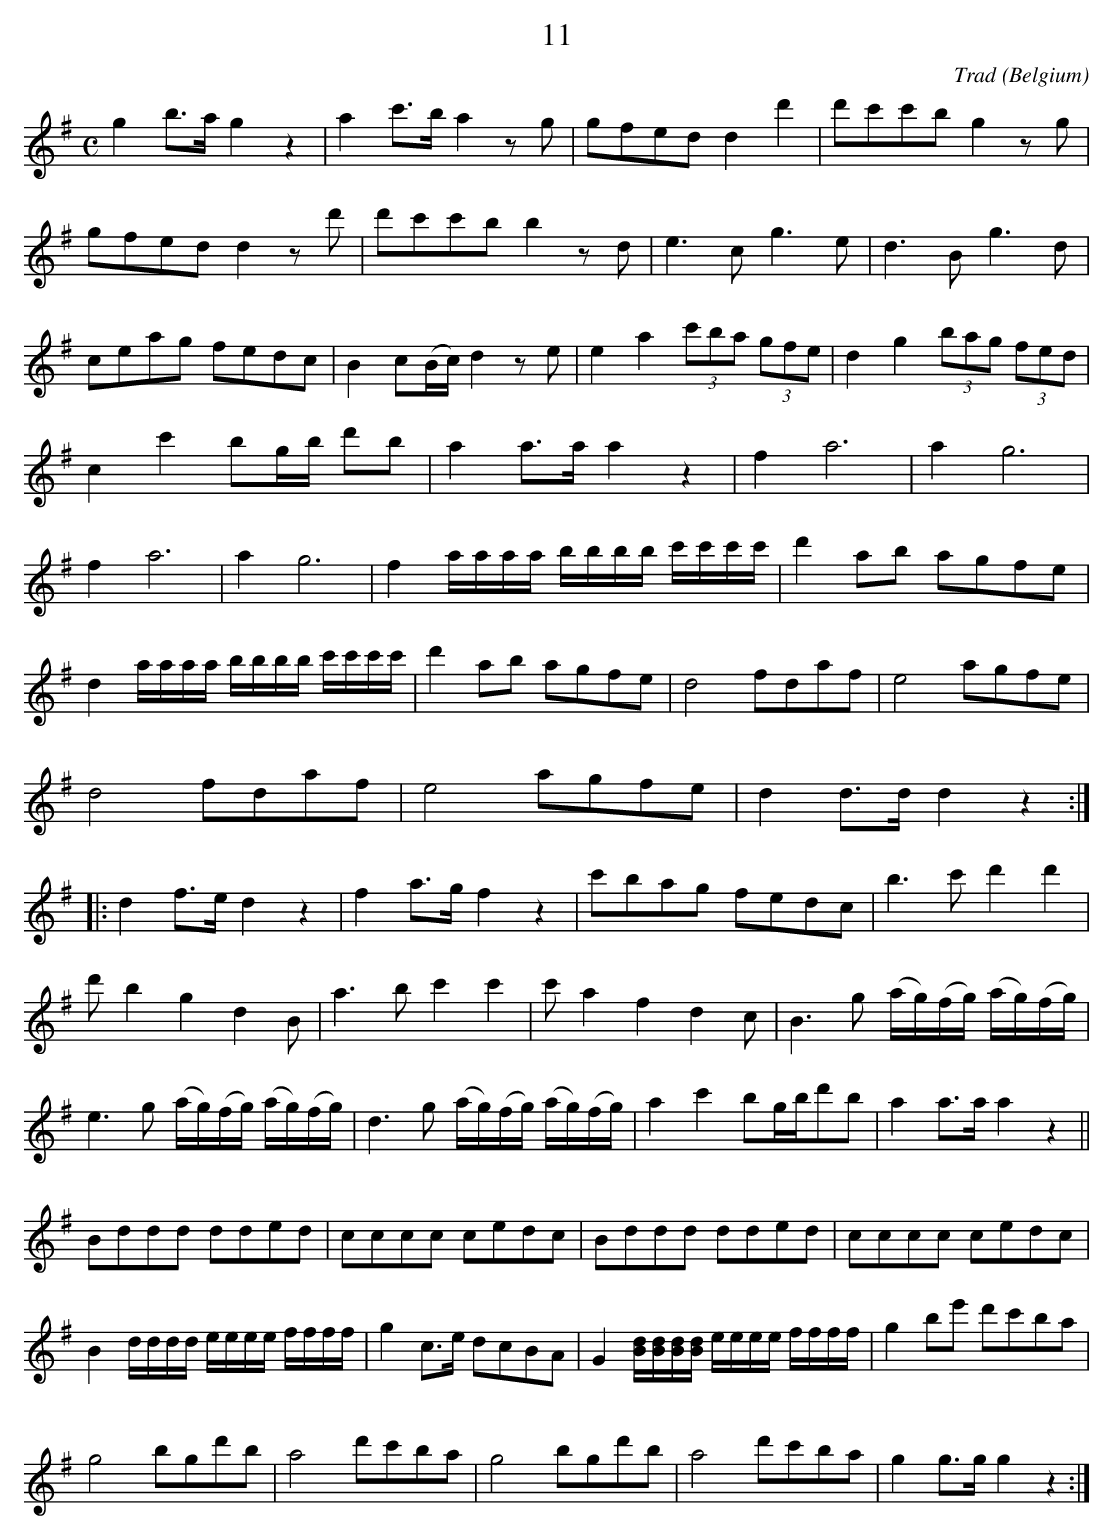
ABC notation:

X:1
T:11
C:Trad
O:Belgium
M:C
L:1/8
K:Gmaj
g2b>a g2z2|a2c'>b a2zg|gfed d2d'2|d'c'c'b g2zg|
gfed d2 zd'|d'c'c'b b2zd|e2>c2 g2>e2|d2>B2 g2>d2|
ceag fedc|B2c(B/2c/2) d2ze|e2a2 (3c'ba (3gfe|d2g2 (3bag (3fed|
c2c'2 bg/2b/2 d'b|a2a>a a2z2|f2a6|a2g6|
f2a6|a2g6|f2a/2a/2a/2a/2 b/2b/2b/2b/2 c'/2c'/2c'/2c'/2|d'2 ab agfe|
d2a/2a/2a/2a/2 b/2b/2b/2b/2 c'/2c'/2c'/2c'/2|d'2 ab agfe|d4 fdaf|e4 agfe|
d4 fdaf|e4 agfe|d2 d>d d2z2:|
|:d2f>e d2z2|f2a>g f2z2|c'bag fedc|b2>c'2 d'2d'2|
d'b2 g2d2B|a2>b2 c'2c'2|c'a2 f2d2c|B2>g2 (a/2g/2)(f/2g/2) (a/2g/2)(f/2g/2)|
e2>g2 (a/2g/2)(f/2g/2) (a/2g/2)(f/2g/2)|d2>g2 (a/2g/2)(f/2g/2) (a/2g/2)(f/2g/2)|a2c'2 bg/2b/2d'b| a2a>a a2z2||
Bddd dded|cccc cedc|Bddd dded|cccc cedc|
B2d/2d/2d/2d/2 e/2e/2e/2e/2 f/2f/2f/2f/2|g2 c>e dcBA|G2[Bd]/2[Bd]/2[Bd]/2[Bd]/2 e/2e/2e/2e/2 f/2f/2f/f/2|g2be' d'c'ba|
g4 bgd'b|a4 d'c'ba|g4 bgd'b|a4 d'c'ba|g2 g>g g2z2:|]
